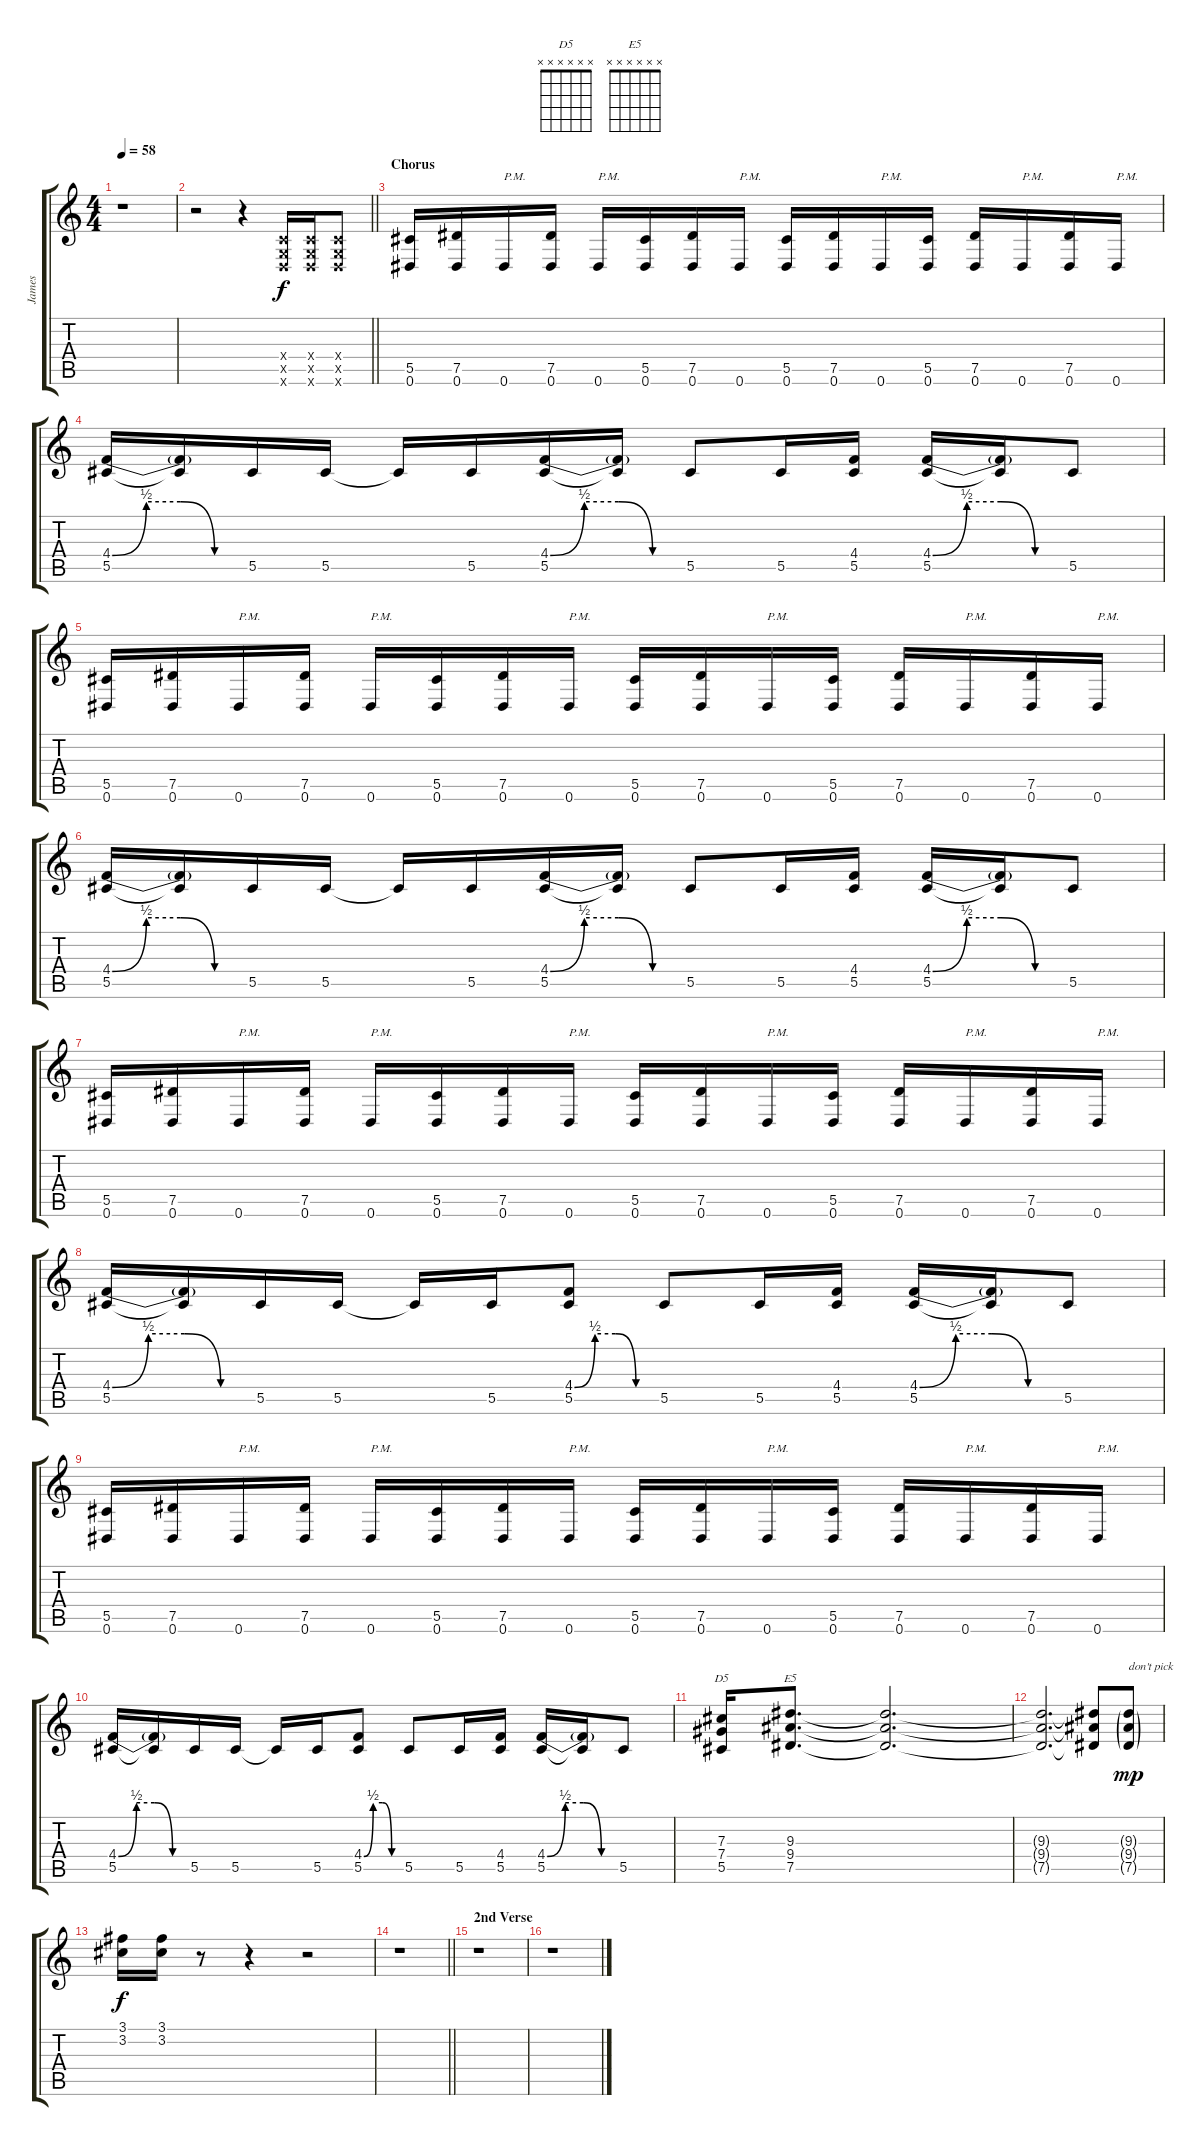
\track ("James " "James ") {instrument distortionguitar}
\staff {score tabs}
\tuning (Eb4 Bb3 Gb3 Db3 Ab2 Eb2) {hide}
\chord ("D5" x x x x x x)
\chord ("E5" x x x x x x)
\ts (4 4)
\tempo 58
\clef g2
\ks c
r.1{dy f} |
\barLineRight lightlight
r.2 r.4 (-1.4{x} -1.5{x} -1.6{x}).16 (-1.4{x} -1.5{x} -1.6{x}).16 (-1.4{x} -1.5{x} -1.6{x}).8 |
\section ("" "Chorus")
(5.5 0.6).16 (7.5 0.6).16 0.6.16{txt "P.M."} (7.5 0.6).16 0.6.16{txt "P.M."} (5.5 0.6).16 (7.5 0.6).16 0.6.16{txt "P.M."} (5.5 0.6).16 (7.5 0.6).16 0.6.16{txt "P.M."} (5.5 0.6).16 (7.5 0.6).16 0.6.16{txt "P.M."} (7.5 0.6).16 0.6.16{txt "P.M."} |
(4.4{be (custom 0 0 15 2 30 2 45 0 60 0)} 5.5).16 (4.4{t} 5.5{t}).16 5.5.16 5.5.16 5.5{t}.16 5.5.16 (4.4{be (custom 0 0 15 2 30 2 45 0 60 0)} 5.5).16 (4.4{t} 5.5{t}).16 5.5.8 5.5.16 (4.4 5.5).16 (4.4{be (custom 0 0 15 2 30 2 45 0 60 0)} 5.5).16 (4.4{t} 5.5{t}).16 5.5.8 |
(5.5 0.6).16 (7.5 0.6).16 0.6.16{txt "P.M."} (7.5 0.6).16 0.6.16{txt "P.M."} (5.5 0.6).16 (7.5 0.6).16 0.6.16{txt "P.M."} (5.5 0.6).16 (7.5 0.6).16 0.6.16{txt "P.M."} (5.5 0.6).16 (7.5 0.6).16 0.6.16{txt "P.M."} (7.5 0.6).16 0.6.16{txt "P.M."} |
(4.4{be (custom 0 0 15 2 30 2 45 0 60 0)} 5.5).16 (4.4{t} 5.5{t}).16 5.5.16 5.5.16 5.5{t}.16 5.5.16 (4.4{be (custom 0 0 15 2 30 2 45 0 60 0)} 5.5).16 (4.4{t} 5.5{t}).16 5.5.8 5.5.16 (4.4 5.5).16 (4.4{be (custom 0 0 15 2 30 2 45 0 60 0)} 5.5).16 (4.4{t} 5.5{t}).16 5.5.8 |
(5.5 0.6).16 (7.5 0.6).16 0.6.16{txt "P.M."} (7.5 0.6).16 0.6.16{txt "P.M."} (5.5 0.6).16 (7.5 0.6).16 0.6.16{txt "P.M."} (5.5 0.6).16 (7.5 0.6).16 0.6.16{txt "P.M."} (5.5 0.6).16 (7.5 0.6).16 0.6.16{txt "P.M."} (7.5 0.6).16 0.6.16{txt "P.M."} |
(4.4{be (custom 0 0 15 2 30 2 45 0 60 0)} 5.5).16 (4.4{t} 5.5{t}).16 5.5.16 5.5.16 5.5{t}.16 5.5.16 (4.4{be (custom 0 0 15 2 30 2 45 0 60 0)} 5.5).8 5.5.8 5.5.16 (4.4 5.5).16 (4.4{be (custom 0 0 15 2 30 2 45 0 60 0)} 5.5).16 (4.4{t} 5.5{t}).16 5.5.8 |
(5.5 0.6).16 (7.5 0.6).16 0.6.16{txt "P.M."} (7.5 0.6).16 0.6.16{txt "P.M."} (5.5 0.6).16 (7.5 0.6).16 0.6.16{txt "P.M."} (5.5 0.6).16 (7.5 0.6).16 0.6.16{txt "P.M."} (5.5 0.6).16 (7.5 0.6).16 0.6.16{txt "P.M."} (7.5 0.6).16 0.6.16{txt "P.M."} |
(4.4{be (custom 0 0 15 2 30 2 45 0 60 0)} 5.5).16 (4.4{t} 5.5{t}).16 5.5.16 5.5.16 5.5{t}.16 5.5.16 (4.4{be (custom 0 0 15 2 30 2 45 0 60 0)} 5.5).8 5.5.8 5.5.16 (4.4 5.5).16 (4.4{be (custom 0 0 15 2 30 2 45 0 60 0)} 5.5).16 (4.4{t} 5.5{t}).16 5.5.8 |
(7.3 7.4 5.5).16{ch "D5"} (9.3 9.4 7.5).8{d ch "E5"} (9.3{t} 9.4{t} 7.5{t}).2{d} |
(9.3{t} 9.4{t} 7.5{t}).2{d} (9.3{t} 9.4{t} 7.5{t}).8 (9.3{g} 9.4{g} 7.5{g}).8{txt "don't pick" dy mp} |
(3.1 3.2).16{dy f} (3.1 3.2).16 r.8 r.4 r.2 |
\barLineRight lightlight
r.1 |
\section ("" "2nd Verse")
r.1 |
r.1
